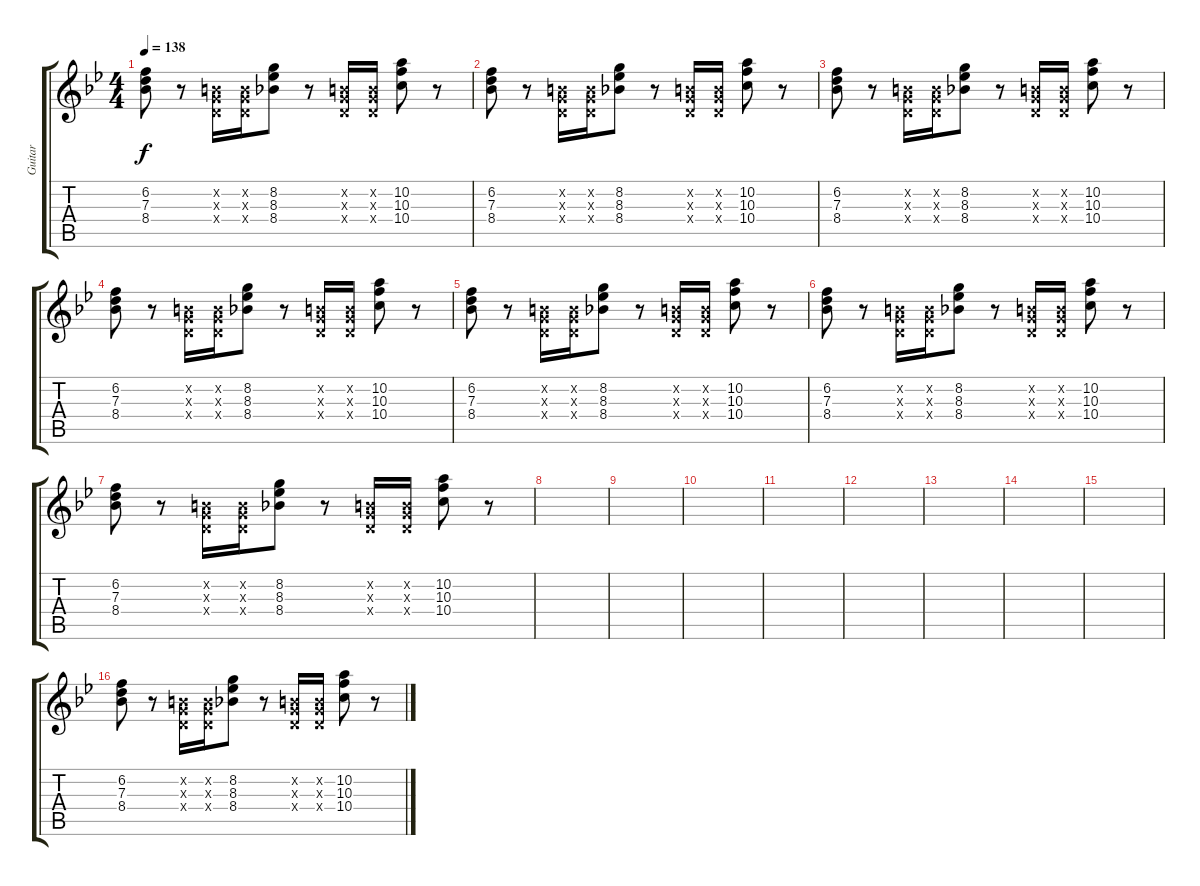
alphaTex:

\track ("Guitar" "Guitar") {instrument electricguitarmuted}
\staff {score tabs}
\tuning (E4 B3 G3 D3 A2 E2) {hide}
\ts (4 4)
\tempo 138
\clef g2
\ks bb
(6.2 7.3 8.4).8{dy f} r.8 (0.2{x} 0.3{x} 0.4{x}).16 (0.2{x} 0.3{x} 0.4{x}).16 (8.2 8.3 8.4).8 r.8 (0.2{x} 0.3{x} 0.4{x}).16 (0.2{x} 0.3{x} 0.4{x}).16 (10.2 10.3 10.4).8 r.8 |
(6.2 7.3 8.4).8 r.8 (0.2{x} 0.3{x} 0.4{x}).16 (0.2{x} 0.3{x} 0.4{x}).16 (8.2 8.3 8.4).8 r.8 (0.2{x} 0.3{x} 0.4{x}).16 (0.2{x} 0.3{x} 0.4{x}).16 (10.2 10.3 10.4).8 r.8 |
(6.2 7.3 8.4).8 r.8 (0.2{x} 0.3{x} 0.4{x}).16 (0.2{x} 0.3{x} 0.4{x}).16 (8.2 8.3 8.4).8 r.8 (0.2{x} 0.3{x} 0.4{x}).16 (0.2{x} 0.3{x} 0.4{x}).16 (10.2 10.3 10.4).8 r.8 |
(6.2 7.3 8.4).8 r.8 (0.2{x} 0.3{x} 0.4{x}).16 (0.2{x} 0.3{x} 0.4{x}).16 (8.2 8.3 8.4).8 r.8 (0.2{x} 0.3{x} 0.4{x}).16 (0.2{x} 0.3{x} 0.4{x}).16 (10.2 10.3 10.4).8 r.8 |
(6.2 7.3 8.4).8 r.8 (0.2{x} 0.3{x} 0.4{x}).16 (0.2{x} 0.3{x} 0.4{x}).16 (8.2 8.3 8.4).8 r.8 (0.2{x} 0.3{x} 0.4{x}).16 (0.2{x} 0.3{x} 0.4{x}).16 (10.2 10.3 10.4).8 r.8 |
(6.2 7.3 8.4).8 r.8 (0.2{x} 0.3{x} 0.4{x}).16 (0.2{x} 0.3{x} 0.4{x}).16 (8.2 8.3 8.4).8 r.8 (0.2{x} 0.3{x} 0.4{x}).16 (0.2{x} 0.3{x} 0.4{x}).16 (10.2 10.3 10.4).8 r.8 |
(6.2 7.3 8.4).8 r.8 (0.2{x} 0.3{x} 0.4{x}).16 (0.2{x} 0.3{x} 0.4{x}).16 (8.2 8.3 8.4).8 r.8 (0.2{x} 0.3{x} 0.4{x}).16 (0.2{x} 0.3{x} 0.4{x}).16 (10.2 10.3 10.4).8 r.8 |
|
|
|
|
|
|
|
|
(6.2 7.3 8.4).8 r.8 (0.2{x} 0.3{x} 0.4{x}).16 (0.2{x} 0.3{x} 0.4{x}).16 (8.2 8.3 8.4).8 r.8 (0.2{x} 0.3{x} 0.4{x}).16 (0.2{x} 0.3{x} 0.4{x}).16 (10.2 10.3 10.4).8 r.8
